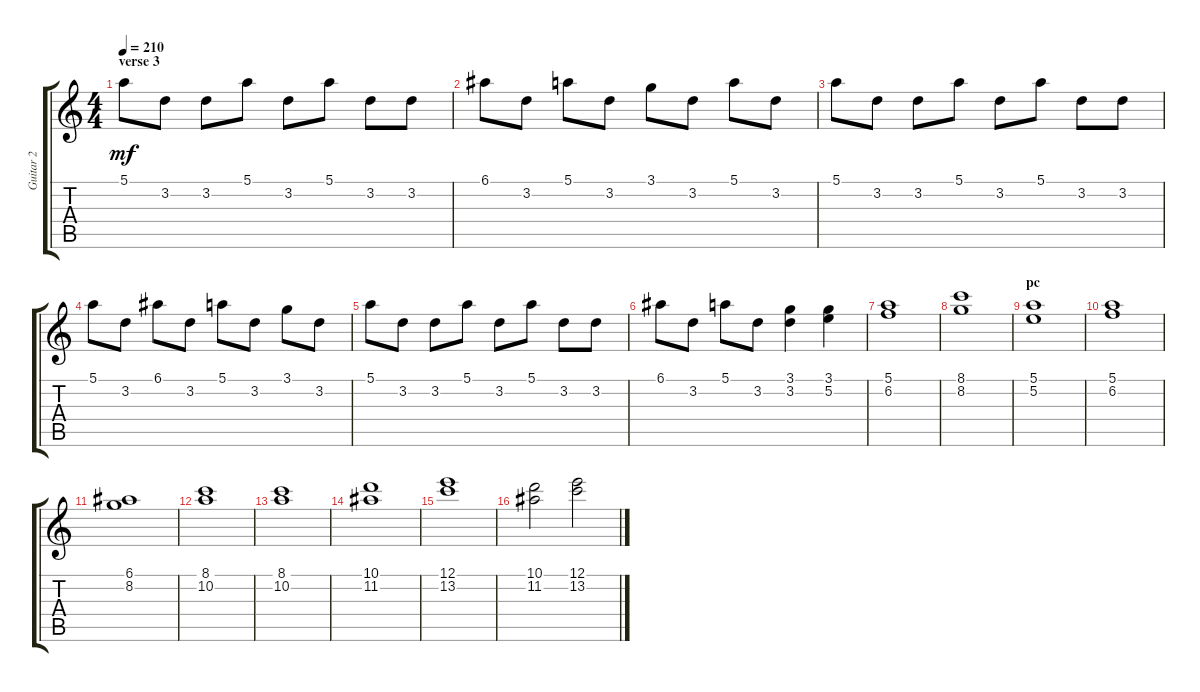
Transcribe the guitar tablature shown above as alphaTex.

\track ("Guitar 2" "Guitar 2") {instrument overdrivenguitar}
\staff {score tabs}
\tuning (E4 B3 G3 D3 A2 E2) {hide}
\ts (4 4)
\section ("" "verse 3")
\tempo 210
\clef g2
\ks c
5.1.8{dy mf} 3.2.8 3.2.8 5.1.8 3.2.8 5.1.8 3.2.8 3.2.8 |
6.1.8 3.2.8 5.1.8 3.2.8 3.1.8 3.2.8 5.1.8 3.2.8 |
5.1.8 3.2.8 3.2.8 5.1.8 3.2.8 5.1.8 3.2.8 3.2.8 |
5.1.8 3.2.8 6.1.8 3.2.8 5.1.8 3.2.8 3.1.8 3.2.8 |
5.1.8 3.2.8 3.2.8 5.1.8 3.2.8 5.1.8 3.2.8 3.2.8 |
6.1.8 3.2.8 5.1.8 3.2.8 (3.1 3.2).4 (3.1 5.2).4 |
(5.1 6.2).1 |
(8.1 8.2).1 |
\section ("" "pc")
(5.1 5.2).1 |
(5.1 6.2).1 |
(6.1 8.2).1 |
(8.1 10.2).1 |
(8.1 10.2).1 |
(10.1 11.2).1 |
(12.1 13.2).1 |
(10.1 11.2).2 (12.1 13.2).2
